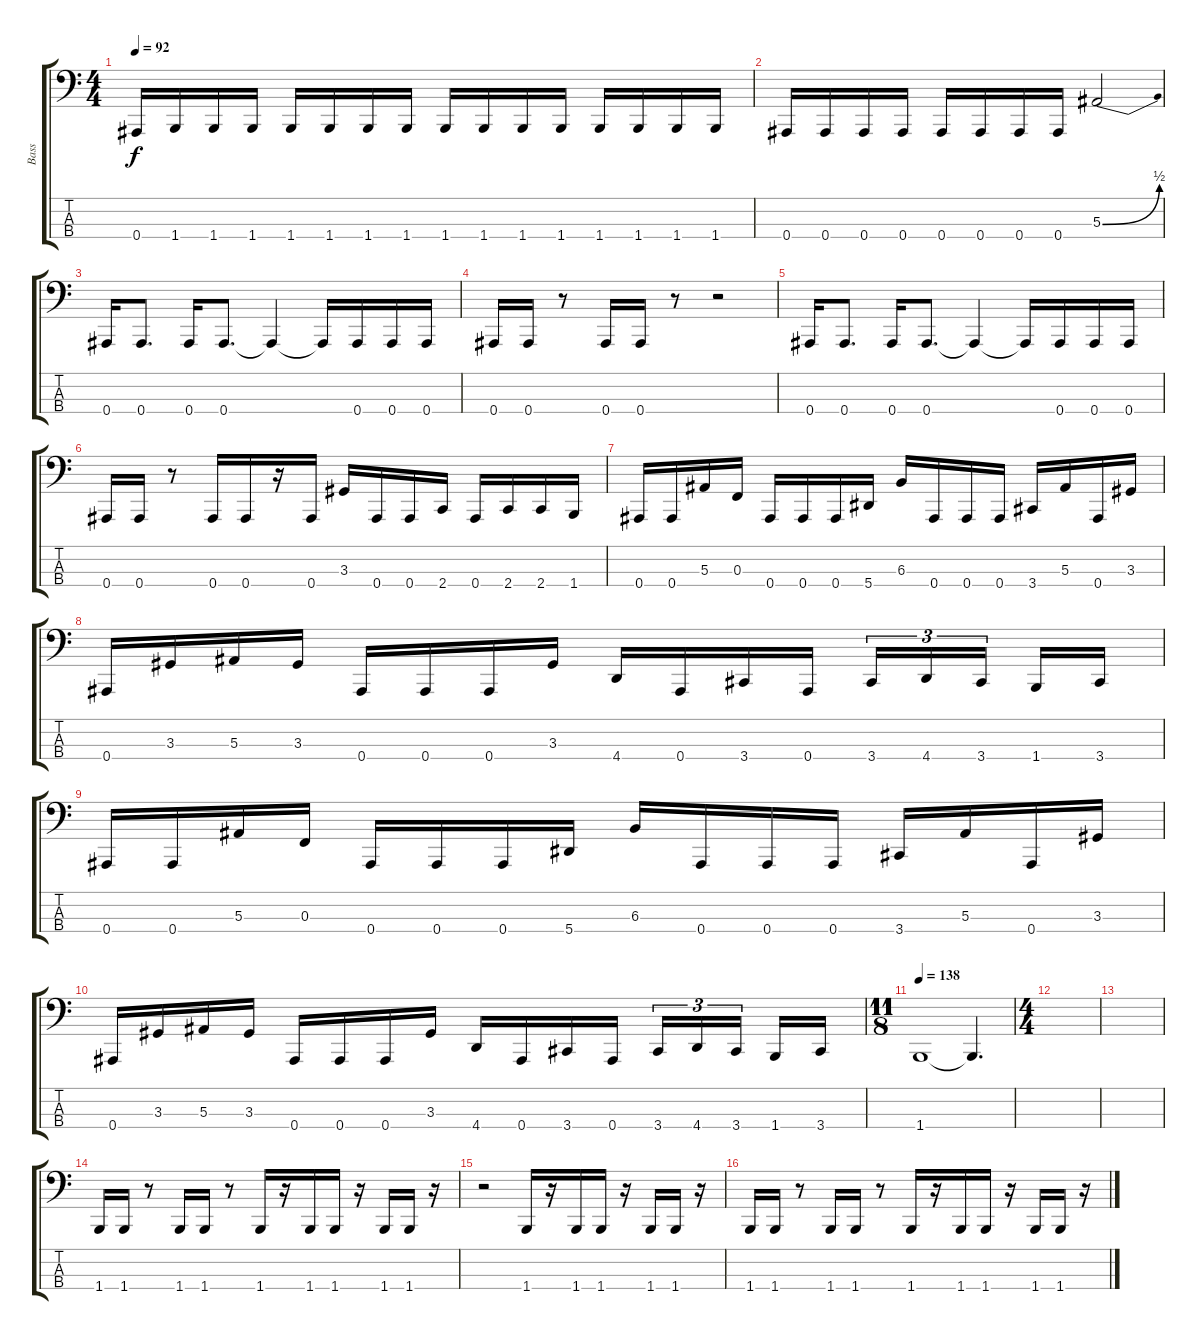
\track ("Bass" "Bass") {instrument electricbasspick}
\staff {score tabs}
\tuning (Eb2 Bb1 F1 Bb0) {hide}
\ts (4 4)
\tempo 92
\clef f4
\ks c
0.4.16{dy f} 1.4.16 1.4.16 1.4.16 1.4.16 1.4.16 1.4.16 1.4.16 1.4.16 1.4.16 1.4.16 1.4.16 1.4.16 1.4.16 1.4.16 1.4.16 |
0.4.16 0.4.16 0.4.16 0.4.16 0.4.16 0.4.16 0.4.16 0.4.16 5.3{be (bend 0 0 60 2)}.2 |
0.4.16 0.4.8{d} 0.4.16 0.4.8{d} 0.4{t}.4 0.4{t}.16 0.4.16 0.4.16 0.4.16 |
0.4.16 0.4.16 r.8 0.4.16 0.4.16 r.8 r.2 |
0.4.16 0.4.8{d} 0.4.16 0.4.8{d} 0.4{t}.4 0.4{t}.16 0.4.16 0.4.16 0.4.16 |
0.4.16 0.4.16 r.8 0.4.16 0.4.16 r.16 0.4.16 3.3.16 0.4.16 0.4.16 2.4.16 0.4.16 2.4.16 2.4.16 1.4.16 |
0.4.16 0.4.16 5.3.16 0.3.16 0.4.16 0.4.16 0.4.16 5.4.16 6.3.16 0.4.16 0.4.16 0.4.16 3.4.16 5.3.16 0.4.16 3.3.16 |
0.4.16 3.3.16 5.3.16 3.3.16 0.4.16 0.4.16 0.4.16 3.3.16 4.4.16 0.4.16 3.4.16 0.4.16 3.4.16{tu (3 2)} 4.4.16{tu (3 2)} 3.4.16{tu (3 2) beam splitsecondary} 1.4.16 3.4.16 |
0.4.16 0.4.16 5.3.16 0.3.16 0.4.16 0.4.16 0.4.16 5.4.16 6.3.16 0.4.16 0.4.16 0.4.16 3.4.16 5.3.16 0.4.16 3.3.16 |
0.4.16 3.3.16 5.3.16 3.3.16 0.4.16 0.4.16 0.4.16 3.3.16 4.4.16 0.4.16 3.4.16 0.4.16 3.4.16{tu (3 2)} 4.4.16{tu (3 2)} 3.4.16{tu (3 2) beam splitsecondary} 1.4.16 3.4.16 |
\ts (11 8)
\tempo 138
1.4.1 1.4{t}.4{d} |
\ts (4 4)
|
|
1.4.16 1.4.16 r.8 1.4.16 1.4.16 r.8 1.4.16 r.16 1.4.16 1.4.16 r.16 1.4.16 1.4.16 r.16 |
r.2 1.4.16 r.16 1.4.16 1.4.16 r.16 1.4.16 1.4.16 r.16 |
1.4.16 1.4.16 r.8 1.4.16 1.4.16 r.8 1.4.16 r.16 1.4.16 1.4.16 r.16 1.4.16 1.4.16 r.16
